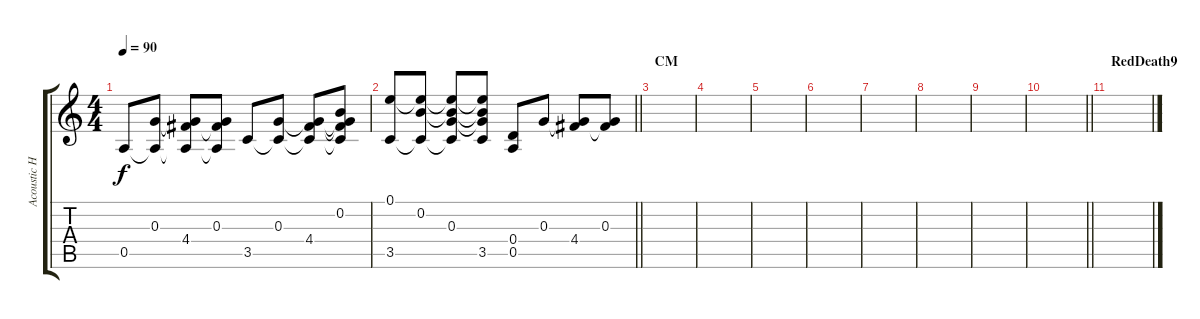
\track ("Acoustic Hipster" "Acoustic H") {instrument acousticguitarsteel}
\staff {score tabs}
\tuning (E4 B3 G3 D3 A2 E2) {hide}
\ts (4 4)
\tempo 90
\clef g2
\ks c
0.5.8{dy f} (0.3 0.5{t}).8 (0.3{t} 4.4 0.5{t}).8 (0.3 4.4{t} 0.5{t}).8 3.5.8 (0.3 3.5{t}).8 (0.3{t} 4.4 3.5{t}).8 (0.2 0.3{t} 4.4{t} 3.5{t}).8 |
\barLineRight lightlight
(0.1 3.5).8 (0.1{t} 0.2 3.5{t}).8 (0.1{t} 0.2{t} 0.3 3.5{t}).8 (0.1{t} 0.2{t} 0.3{t} 3.5).8 (0.4 0.5).8 0.3.8 (0.3{t} 4.4).8 (0.3 4.4{t}).8 |
\section ("" "CM")
|
|
|
|
|
|
|
\barLineRight lightlight
|
\section ("" "RedDeath9")
